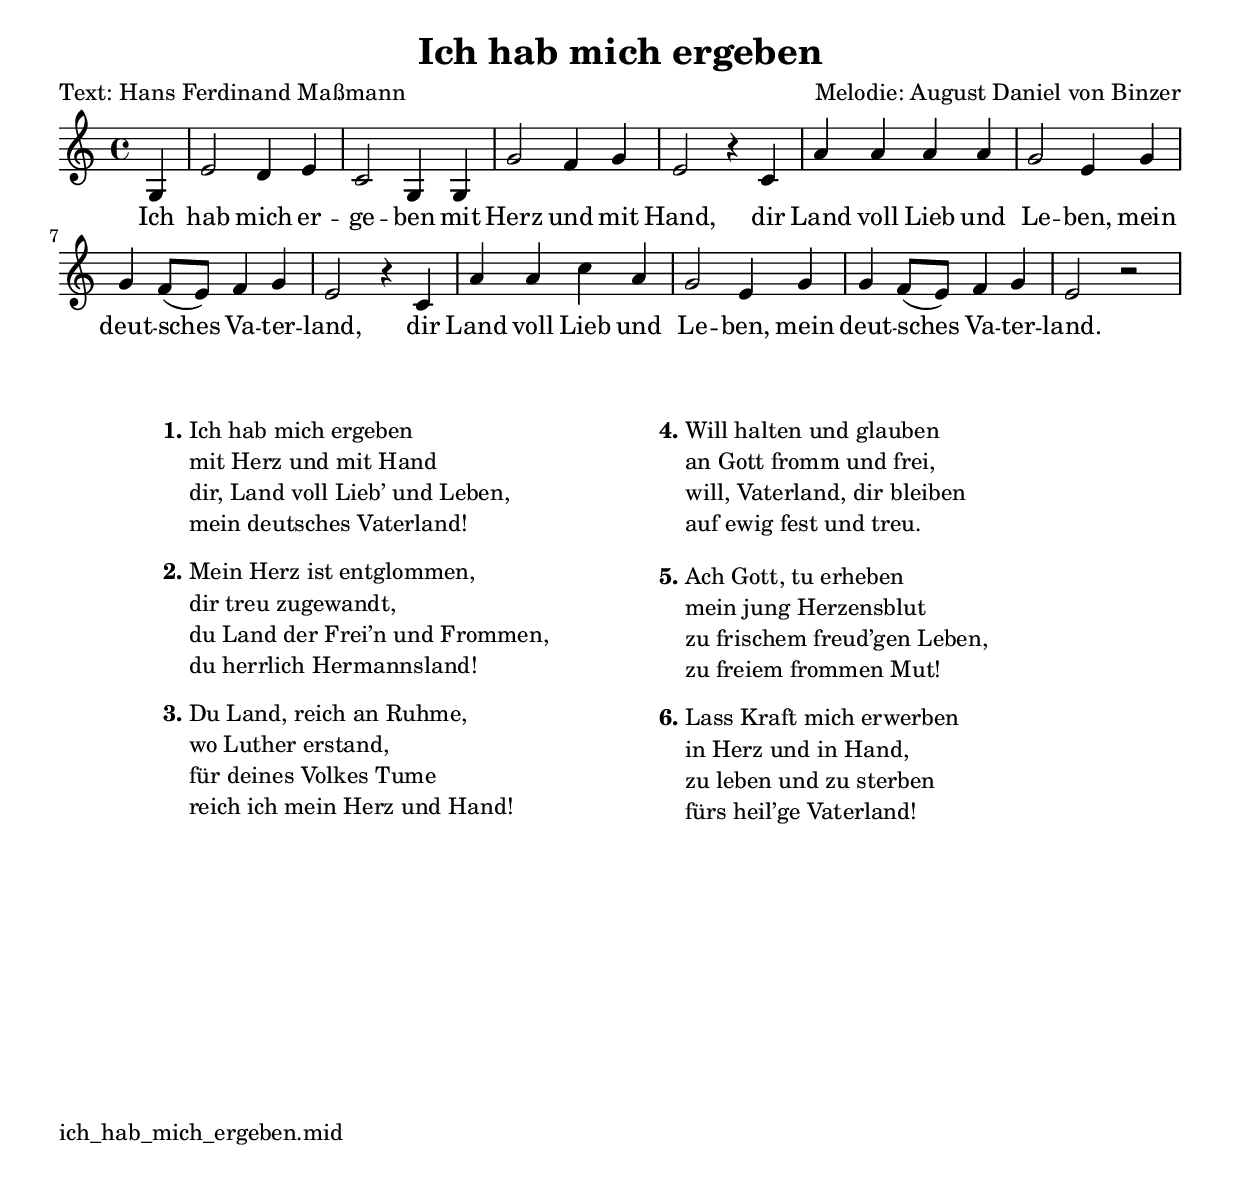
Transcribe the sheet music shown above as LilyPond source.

\version "2.24.3"
\bookpart{
   \tocItem \markup  "Ich hab mich ergeben"
   \header { title = "Ich hab mich ergeben"
             poet  = "Text: Hans Ferdinand Maßmann"
             composer = "Melodie: August Daniel von Binzer"
   }
\score{
  \midi { \tempo 4 = 120 }
  \layout{indent=0}
  <<
  \transpose f c {
  \relative c' {
               \key f \major \time 4/4
   \partial 4
             c4 | a'2 g4 a4 | f2 c4 c4 | c'2 bes4 c4 | a2 r4 f4 |
             d'4 d4 d4 d4 | c2 a4 c4| c4 bes8 (a8) bes4 c4| a2 r4 f4 |
             d'4 d4 f4 d4 | c2 a4 c4| c4 bes8 (a8) bes4 c4| a2 r2 |
  }}
  >>
  \addlyrics {
     Ich | hab mich er -- | ge -- ben mit   | Herz und mit               | Hand, dir |
     Land voll Lieb und   | Le -- ben, mein | deut -- sches Va -- ter -- | land, dir |
     Land voll Lieb und   | Le -- ben, mein | deut -- sches Va -- ter -- | land.
  }}

\markup {
  \vspace #3
  \line {
    \hspace #10
      \column{
        \line{
        \bold "1."
        \column {
"Ich hab mich ergeben"
"mit Herz und mit Hand"
"dir, Land voll Lieb’ und Leben,"
"mein deutsches Vaterland!"
        }}
        \vspace #1
        \line {              
        \bold "2."
        \column {
"Mein Herz ist entglommen,"
"dir treu zugewandt,"
"du Land der Frei’n und Frommen,"
"du herrlich Hermannsland!"
        }}
        \vspace #1
        \line {              
        \bold "3."
        \column {
"Du Land, reich an Ruhme,"
"wo Luther erstand,"
"für deines Volkes Tume"
"reich ich mein Herz und Hand!"
      }}
      }
      \hspace #10           
      \column {
        \line {
        \bold "4."
        \column {
"Will halten und glauben"
"an Gott fromm und frei,"
"will, Vaterland, dir bleiben"
"auf ewig fest und treu."
      }}
      \vspace #1
      \line {
      \bold "5."
      \column {
"Ach Gott, tu erheben"
"mein jung Herzensblut"
"zu frischem freud’gen Leben,"
"zu freiem frommen Mut!"
      }}
      \vspace #1
      \line {
      \bold "6."
      \column {
"Lass Kraft mich erwerben"
"in Herz und in Hand,"
"zu leben und zu sterben"
"fürs heil’ge Vaterland!"
      }}
    }
  }
 }
 \markup {
  \vspace #10
  \with-url #"http:///edgar-saenger.de/musik/volkslieder/src/ich_hab_mich_ergeben.mid"
                                                            {ich_hab_mich_ergeben.mid}
 }
}
